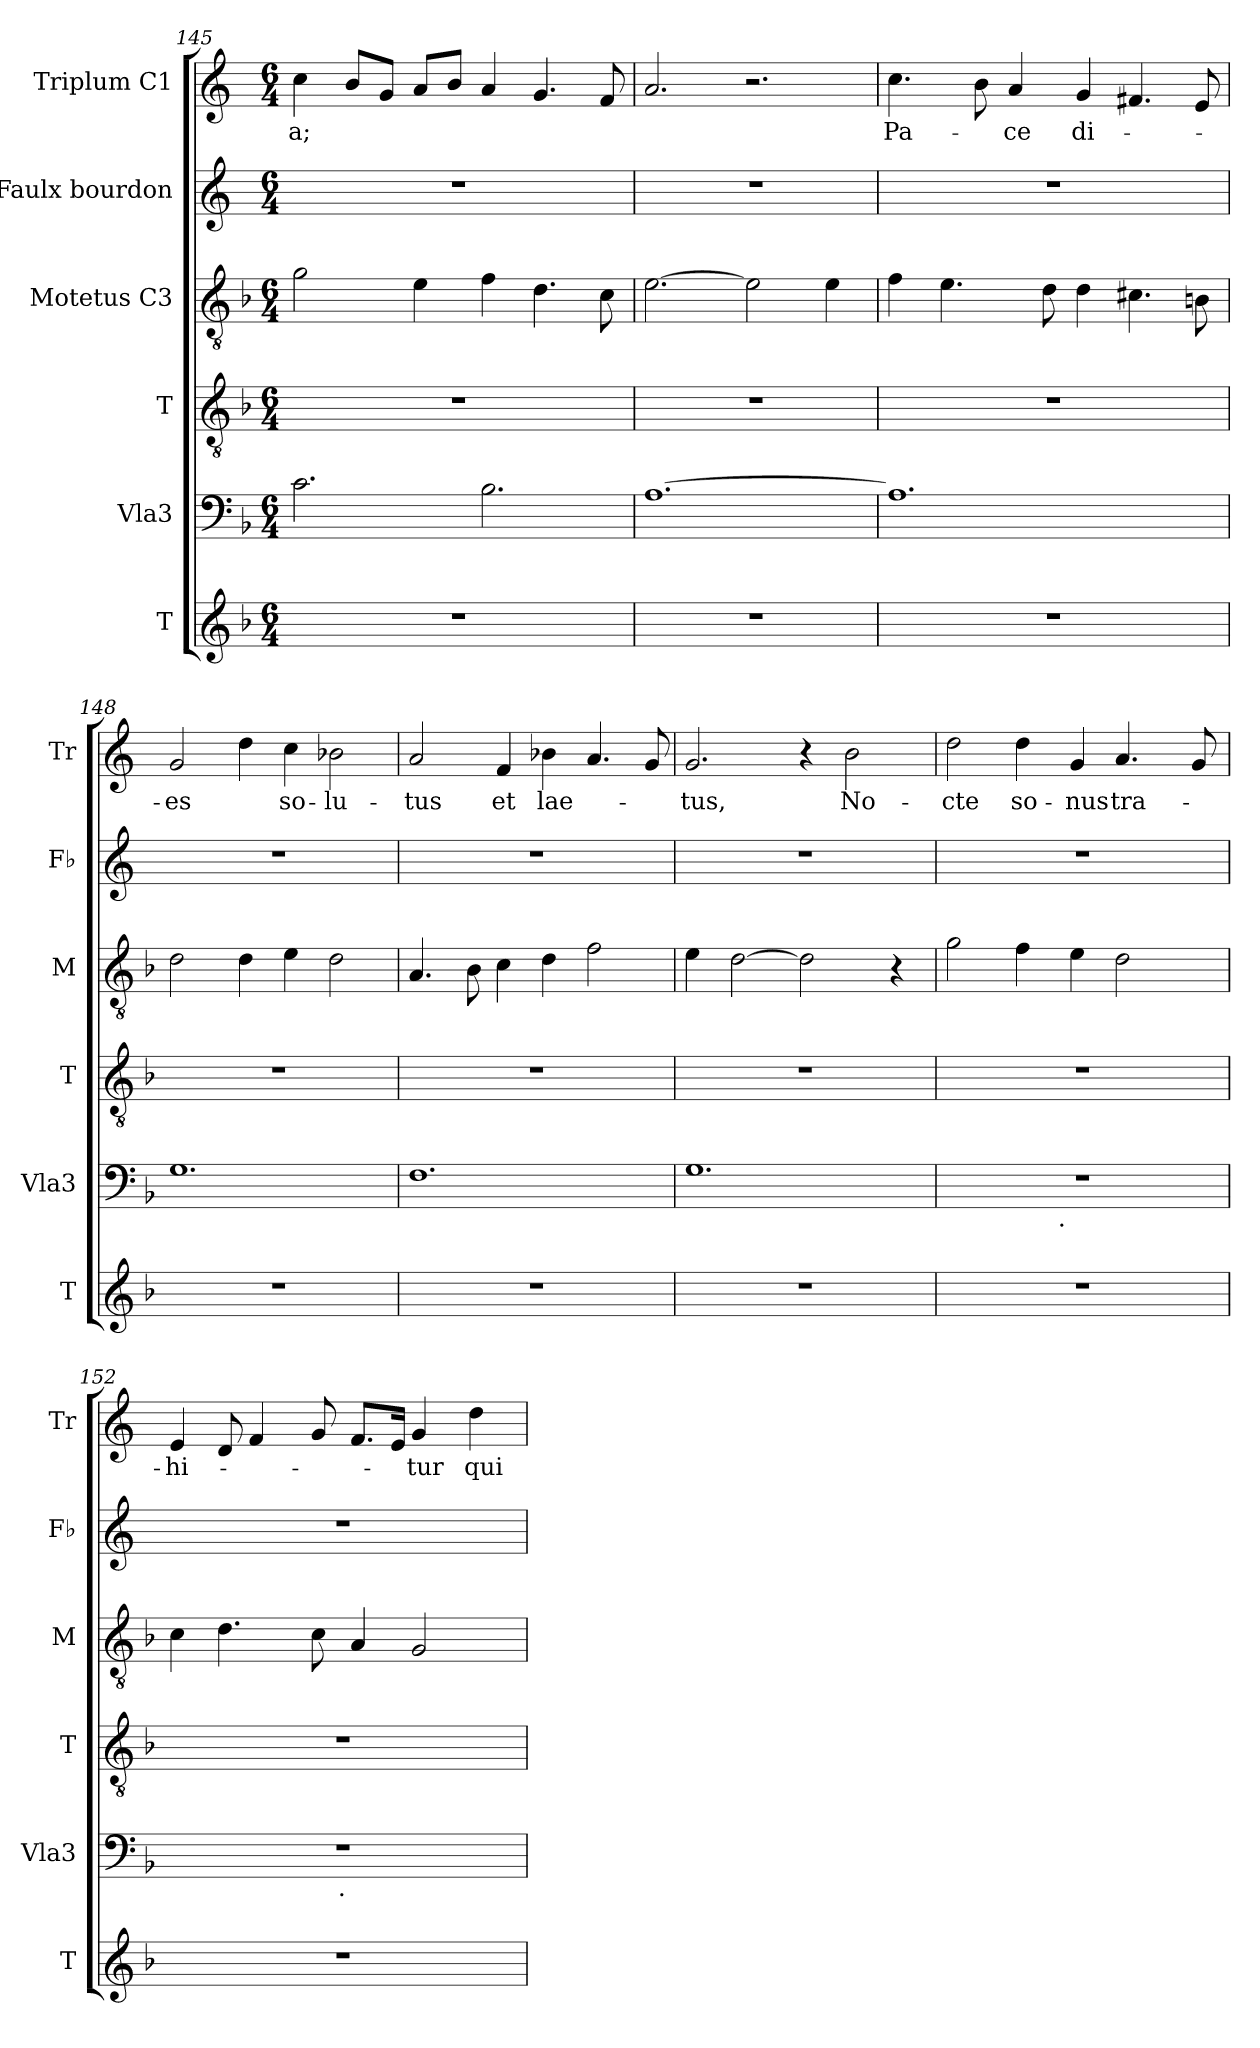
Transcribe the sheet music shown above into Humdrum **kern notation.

**kern	**kern	**kern	**kern	**kern	**kern	**text
*part6	*part5	*part4	*part3	*part2	*part1	*part1
*staff6	*staff5	*staff4	*staff3	*staff2	*staff1	*staff1
*I"T	*I"Vla3	*I"T	*I"Motetus C3	*I"Faulx bourdon	*I"Triplum C1	*
*I'T	*I'Vla3	*I'T	*I'M	*I'Fb	*I'Tr	*
*clefG2	*clefF4	*clefGv2	*clefGv2	*clefG2	*clefG2	*
*	*	*	*	*ITrd-3c-5	*ITrd-3c-5	*
*k[b-]	*k[b-]	*k[b-]	*k[b-]	*k[b-]	*k[b-]	*
*F:	*F:	*F:	*F:	*F:	*F:	*
*M6/4	*M6/4	*M6/4	*M6/4	*M6/4	*M6/4	*
=145	=145	=145	=145	=145	=145	=145
!	!	!	!	!	!	!LO:LY:b
1.r	2.c\	1.r	2g\	1.r	4ff\	-a;
.	.	.	.	.	8ee/L	.
.	.	.	.	.	8cc/J	.
.	.	.	4e\	.	8dd/L	.
.	.	.	.	.	8ee/J	.
.	2.B-\	.	4f\	.	4dd/	.
.	.	.	4.d\	.	4.cc/	.
.	.	.	8c\	.	8b-/	.
=146	=146	=146	=146	=146	=146	=146
1.r	[>1.A	1.r	[>2.e\	1.r	2.dd/	.
.	.	.	2e\]	.	2.r	.
.	.	.	4e\	.	.	.
=147	=147	=147	=147	=147	=147	=147
!	!	!	!	!	!	!LO:LY:b
1.r	1.A]	1.r	4f\	1.r	4.ff\	Pa-
.	.	.	4.e\	.	.	.
.	.	.	.	.	8ee\	.
!	!	!	!	!	!	!LO:LY:b
.	.	.	.	.	4dd/	-ce
.	.	.	8d\	.	.	.
!	!	!	!	!	!	!LO:LY:b
.	.	.	4d\	.	4cc/	di-
.	.	.	4.c#X\	.	4.bn/	.
.	.	.	8Bn\	.	8a/	.
!!LO:LB:g=z
=148	=148	=148	=148	=148	=148	=148
!	!	!	!	!	!	!LO:LY:b
1.r	1.G	1.r	2d\	1.r	2cc/	-es
.	.	.	4d\	.	4gg\	.
!	!	!	!	!	!	!LO:LY:b
.	.	.	4e\	.	4ff\	so-
!	!	!	!	!	!	!LO:LY:b
.	.	.	2d\	.	2ee-X\	-lu-
=149	=149	=149	=149	=149	=149	=149
!	!	!	!	!	!	!LO:LY:b
1.r	1.F	1.r	4.A/	1.r	2dd/	-tus
.	.	.	8B-\	.	.	.
!	!	!	!	!	!	!LO:LY:b
.	.	.	4c\	.	4b-/	et
!	!	!	!	!	!	!LO:LY:b
.	.	.	4d\	.	4ee-X\	lae-
.	.	.	2f\	.	4.dd/	.
.	.	.	.	.	8cc/	.
=150	=150	=150	=150	=150	=150	=150
!	!	!	!	!	!	!LO:LY:b
1.r	1.G	1.r	4e\	1.r	2.cc/	-tus,
.	.	.	[>2d\	.	.	.
.	.	.	2d\]	.	4r	.
!	!	!	!	!	!	!LO:LY:b
.	.	.	.	.	2ee\	No-
.	.	.	4r	.	.	.
=151	=151	=151	=151	=151	=151	=151
!	!	!	!	!	!	!LO:LY:b
*	*^	*	*	*	*	*
1.r	1.r	2ryy	1.r	2g\	1.r	2gg\	-cte
!	!	!	!	!	!	!	!LO:LY:b
.	.	8..ryy	.	4f\	.	4gg\	so-
!	!	!LO:TX:b:t=.	!	!	!	!	!
.	.	2ryy	.	.	.	.	.
!	!	!	!	!	!	!	!LO:LY:b
.	.	.	.	4e\	.	4cc/	-nus
!	!	!	!	!	!	!	!LO:LY:b
.	.	.	.	2d\	.	4.dd/	tra-
.	.	4ryy	.	.	.	.	.
.	.	.	.	.	.	8cc/	.
.	.	32ryy	.	.	.	.	.
=152	=152	=152	=152	=152	=152	=152	=152
!	!	!	!	!	!	!	!LO:LY:b
1.r	1.r	2ryy	1.r	4c\	1.r	4a/	-hi-
.	.	.	.	4.d\	.	8g/	.
.	.	.	.	.	.	4b-/	.
.	.	8..ryy	.	.	.	.	.
.	.	.	.	8c\	.	8cc/	.
!	!	!LO:TX:b:t=.	!	!	!	!	!
.	.	2ryy	.	.	.	.	.
.	.	.	.	4A/	.	8.b-/L	.
.	.	.	.	.	.	16a/Jk	.
!	!	!	!	!	!	!	!LO:LY:b
.	.	.	.	2G/	.	4cc/	-tur
.	.	4ryy	.	.	.	.	.
!	!	!	!	!	!	!	!LO:LY:b
.	.	.	.	.	.	4gg\	qui-
.	.	32ryy	.	.	.	.	.
*	*v	*v	*	*	*	*	*
=	=	=	=	=	=	=
*-	*-	*-	*-	*-	*-	*-
